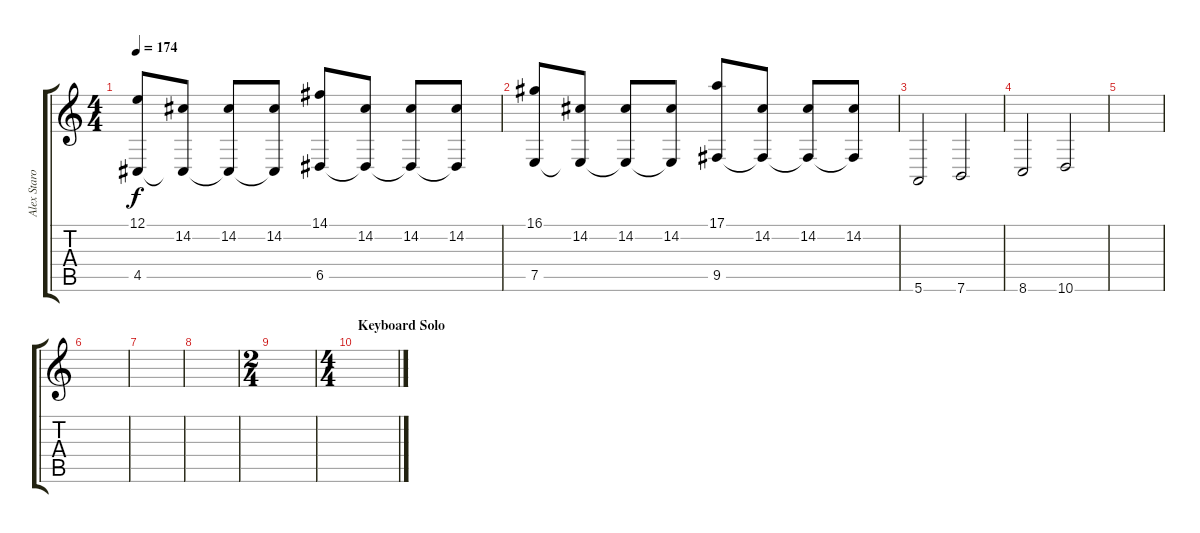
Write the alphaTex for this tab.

\track ("Alex Staropoli (Key 5)" "Alex Staro") {instrument brasssection}
\staff {score tabs}
\tuning (E4 B3 G3 D3 A2 E2) {hide}
\ts (4 4)
\tempo 174
\clef g2
\ks c
(12.1 4.5).8{dy f} (14.2 4.5{t}).8 (14.2 4.5{t}).8 (14.2 4.5{t}).8 (14.1 6.5).8 (14.2 6.5{t}).8 (14.2 6.5{t}).8 (14.2 6.5{t}).8 |
(16.1 7.5).8 (14.2 7.5{t}).8 (14.2 7.5{t}).8 (14.2 7.5{t}).8 (17.1 9.5).8 (14.2 9.5{t}).8 (14.2 9.5{t}).8 (14.2 9.5{t}).8 |
5.6.2 7.6.2 |
8.6.2 10.6.2 |
|
|
|
|
\ts (2 4)
|
\ts (4 4)
\section ("" "Keyboard Solo")
